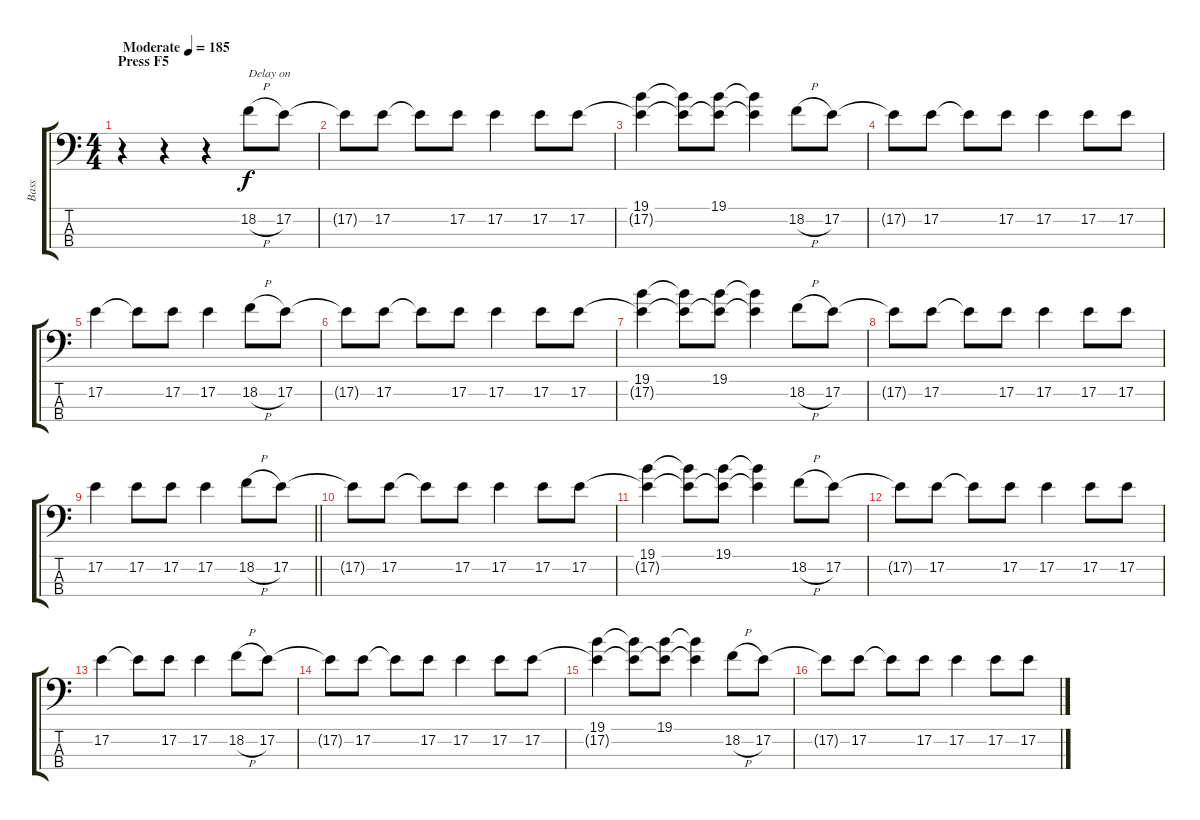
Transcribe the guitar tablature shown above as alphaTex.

\track ("Bass" "Bass") {instrument electricbassfinger}
\staff {score tabs}
\tuning (E2 B1 Gb1 Db1) {hide}
\ts (4 4)
\section ("" "Press F5")
\tempo (185 "Moderate")
\clef f4
\ks c
r.4{dy f instrument electricbassfinger} r.4 r.4 18.2{h}.8{txt "Delay on"} 17.2.8 |
17.2{t}.8 17.2.8 17.2{t}.8 17.2.8 17.2.4 17.2.8 17.2.8 |
(19.1 17.2{t}).4 (19.1{t} 17.2{t}).8 (19.1 17.2{t}).8 (19.1{t} 17.2{t}).4 18.2{h}.8 17.2.8 |
17.2{t}.8 17.2.8 17.2{t}.8 17.2.8 17.2.4 17.2.8 17.2.8 |
17.2.4 17.2{t}.8 17.2.8 17.2.4 18.2{h}.8 17.2.8 |
17.2{t}.8 17.2.8 17.2{t}.8 17.2.8 17.2.4 17.2.8 17.2.8 |
(19.1 17.2{t}).4 (19.1{t} 17.2{t}).8 (19.1 17.2{t}).8 (19.1{t} 17.2{t}).4 18.2{h}.8 17.2.8 |
17.2{t}.8 17.2.8 17.2{t}.8 17.2.8 17.2.4 17.2.8 17.2.8 |
\barLineRight lightlight
17.2.4 17.2.8 17.2.8 17.2.4 18.2{h}.8 17.2.8 |
\section ("" "")
17.2{t}.8 17.2.8 17.2{t}.8 17.2.8 17.2.4 17.2.8 17.2.8 |
(19.1 17.2{t}).4 (19.1{t} 17.2{t}).8 (19.1 17.2{t}).8 (19.1{t} 17.2{t}).4 18.2{h}.8 17.2.8 |
17.2{t}.8 17.2.8 17.2{t}.8 17.2.8 17.2.4 17.2.8 17.2.8 |
17.2.4 17.2{t}.8 17.2.8 17.2.4 18.2{h}.8 17.2.8 |
17.2{t}.8 17.2.8 17.2{t}.8 17.2.8 17.2.4 17.2.8 17.2.8 |
(19.1 17.2{t}).4 (19.1{t} 17.2{t}).8 (19.1 17.2{t}).8 (19.1{t} 17.2{t}).4 18.2{h}.8 17.2.8 |
17.2{t}.8 17.2.8 17.2{t}.8 17.2.8 17.2.4 17.2.8 17.2.8
